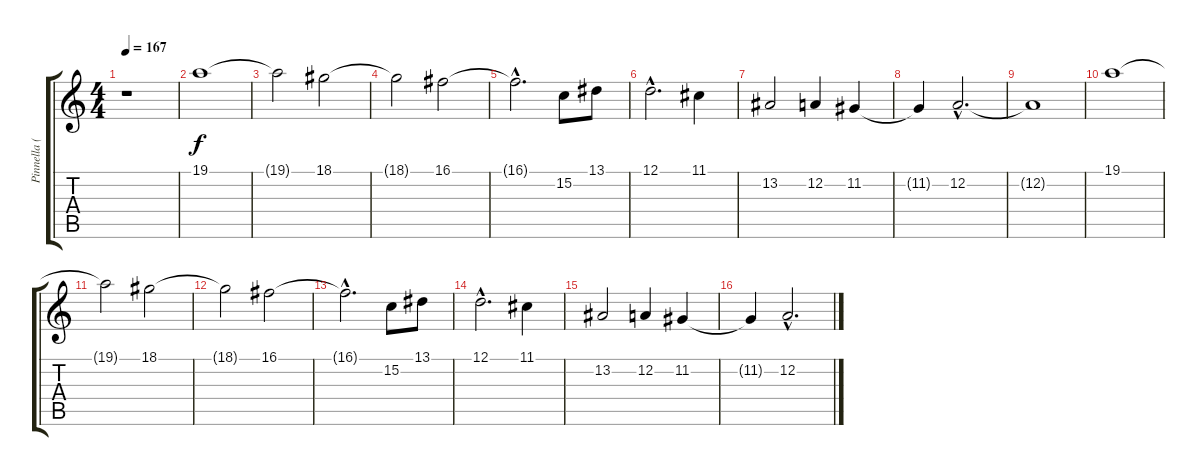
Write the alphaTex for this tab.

\track ("Pinnella (strings)" "Pinnella (") {instrument synthstrings1}
\staff {score tabs}
\tuning (D4 A3 F3 C3 G2 D2) {hide}
\ts (4 4)
\tempo 167
\clef g2
\ks c
r.1{dy f instrument synthstrings1} |
19.1.1{volume 15} |
19.1{t}.2 18.1.2 |
18.1{t}.2 16.1.2 |
16.1{hac t}.2{d} 15.2.8 13.1.8 |
12.1{hac}.2{d} 11.1.4 |
13.2.2 12.2.4 11.2.4 |
11.2{t}.4 12.2{hac}.2{d} |
12.2{t}.1 |
19.1.1 |
19.1{t}.2 18.1.2 |
18.1{t}.2 16.1.2 |
16.1{hac t}.2{d} 15.2.8 13.1.8 |
12.1{hac}.2{d} 11.1.4 |
13.2.2 12.2.4 11.2.4 |
11.2{t}.4 12.2{hac}.2{d}
